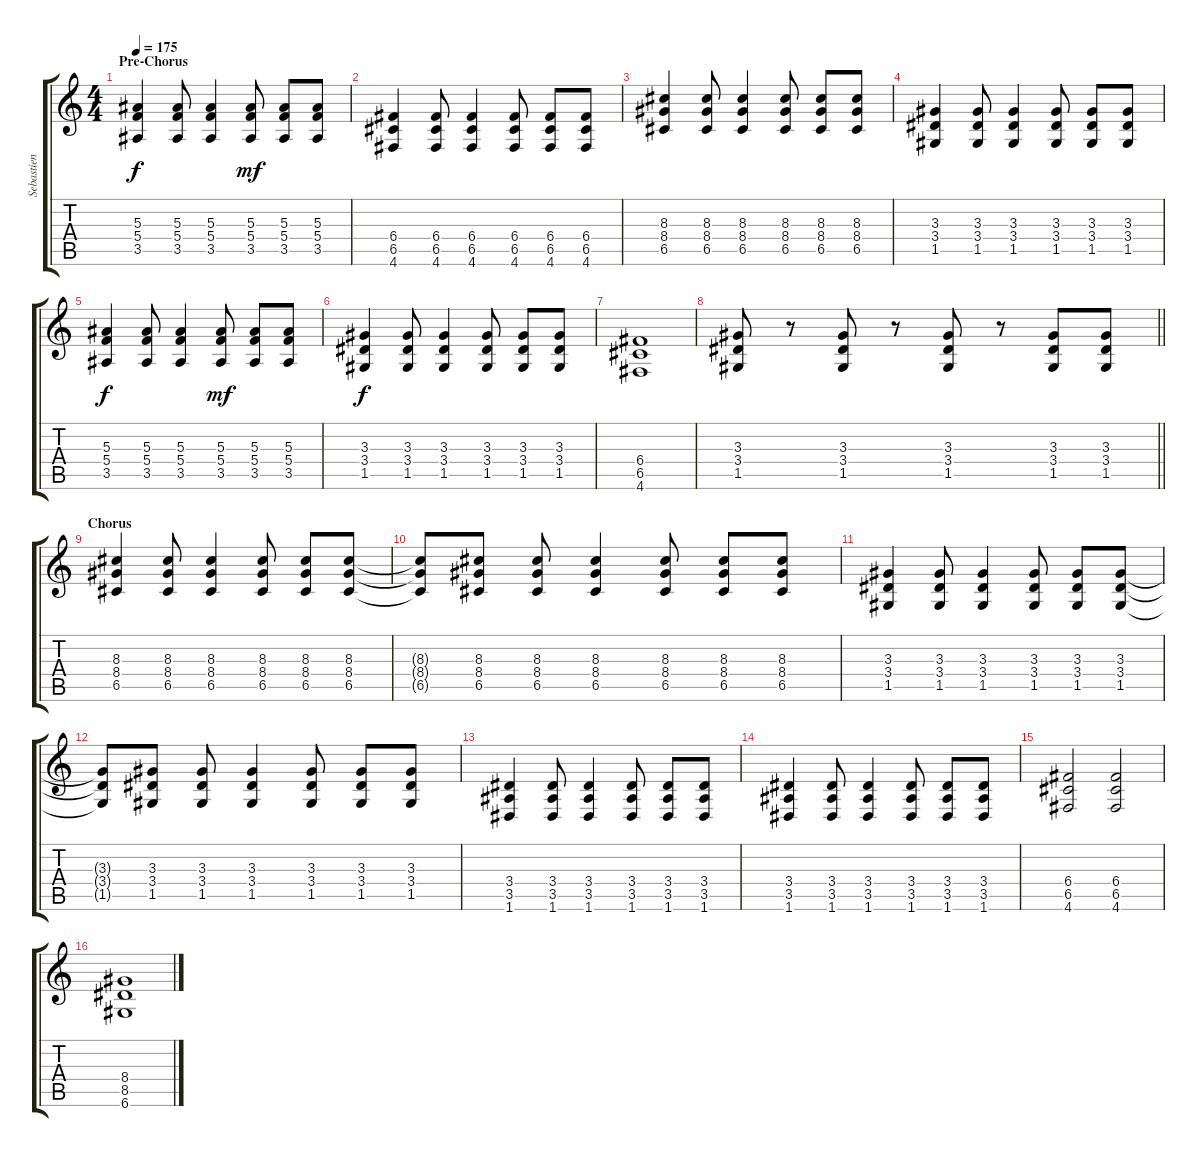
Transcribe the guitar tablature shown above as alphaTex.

\track ("Sebastien Lefebvre" "Sebastien ") {instrument overdrivenguitar}
\staff {score tabs}
\tuning (D4 A3 F3 C3 G2 D2) {hide}
\ts (4 4)
\section ("" "Pre-Chorus")
\tempo 175
\clef g2
\ks c
(5.3 5.4 3.5).4{dy f} (5.3 5.4 3.5).8 (5.3 5.4 3.5).4 (5.3 5.4 3.5).8{dy mf} (5.3 5.4 3.5).8 (5.3 5.4 3.5).8 |
(6.4 6.5 4.6).4 (6.4 6.5 4.6).8 (6.4 6.5 4.6).4 (6.4 6.5 4.6).8 (6.4 6.5 4.6).8 (6.4 6.5 4.6).8 |
(8.3 8.4 6.5).4 (8.3 8.4 6.5).8 (8.3 8.4 6.5).4 (8.3 8.4 6.5).8 (8.3 8.4 6.5).8 (8.3 8.4 6.5).8 |
(3.3 3.4 1.5).4 (3.3 3.4 1.5).8 (3.3 3.4 1.5).4 (3.3 3.4 1.5).8 (3.3 3.4 1.5).8 (3.3 3.4 1.5).8 |
(5.3 5.4 3.5).4{dy f} (5.3 5.4 3.5).8 (5.3 5.4 3.5).4 (5.3 5.4 3.5).8{dy mf} (5.3 5.4 3.5).8 (5.3 5.4 3.5).8 |
(3.3 3.4 1.5).4{dy f} (3.3 3.4 1.5).8 (3.3 3.4 1.5).4 (3.3 3.4 1.5).8 (3.3 3.4 1.5).8 (3.3 3.4 1.5).8 |
(6.4 6.5 4.6).1 |
\barLineRight lightlight
(3.3 3.4 1.5).8 r.8 (3.3 3.4 1.5).8 r.8 (3.3 3.4 1.5).8 r.8 (3.3 3.4 1.5).8 (3.3 3.4 1.5).8 |
\section ("" "Chorus")
(8.3 8.4 6.5).4 (8.3 8.4 6.5).8 (8.3 8.4 6.5).4 (8.3 8.4 6.5).8 (8.3 8.4 6.5).8 (8.3 8.4 6.5).8 |
(8.3{t} 8.4{t} 6.5{t}).8 (8.3 8.4 6.5).8 (8.3 8.4 6.5).8 (8.3 8.4 6.5).4 (8.3 8.4 6.5).8 (8.3 8.4 6.5).8 (8.3 8.4 6.5).8 |
(3.3 3.4 1.5).4 (3.3 3.4 1.5).8 (3.3 3.4 1.5).4 (3.3 3.4 1.5).8 (3.3 3.4 1.5).8 (3.3 3.4 1.5).8 |
(3.3{t} 3.4{t} 1.5{t}).8 (3.3 3.4 1.5).8 (3.3 3.4 1.5).8 (3.3 3.4 1.5).4 (3.3 3.4 1.5).8 (3.3 3.4 1.5).8 (3.3 3.4 1.5).8 |
(3.4 3.5 1.6).4 (3.4 3.5 1.6).8 (3.4 3.5 1.6).4 (3.4 3.5 1.6).8 (3.4 3.5 1.6).8 (3.4 3.5 1.6).8 |
(3.4 3.5 1.6).4 (3.4 3.5 1.6).8 (3.4 3.5 1.6).4 (3.4 3.5 1.6).8 (3.4 3.5 1.6).8 (3.4 3.5 1.6).8 |
(6.4 6.5 4.6).2 (6.4 6.5 4.6).2 |
(8.4 8.5 6.6).1
